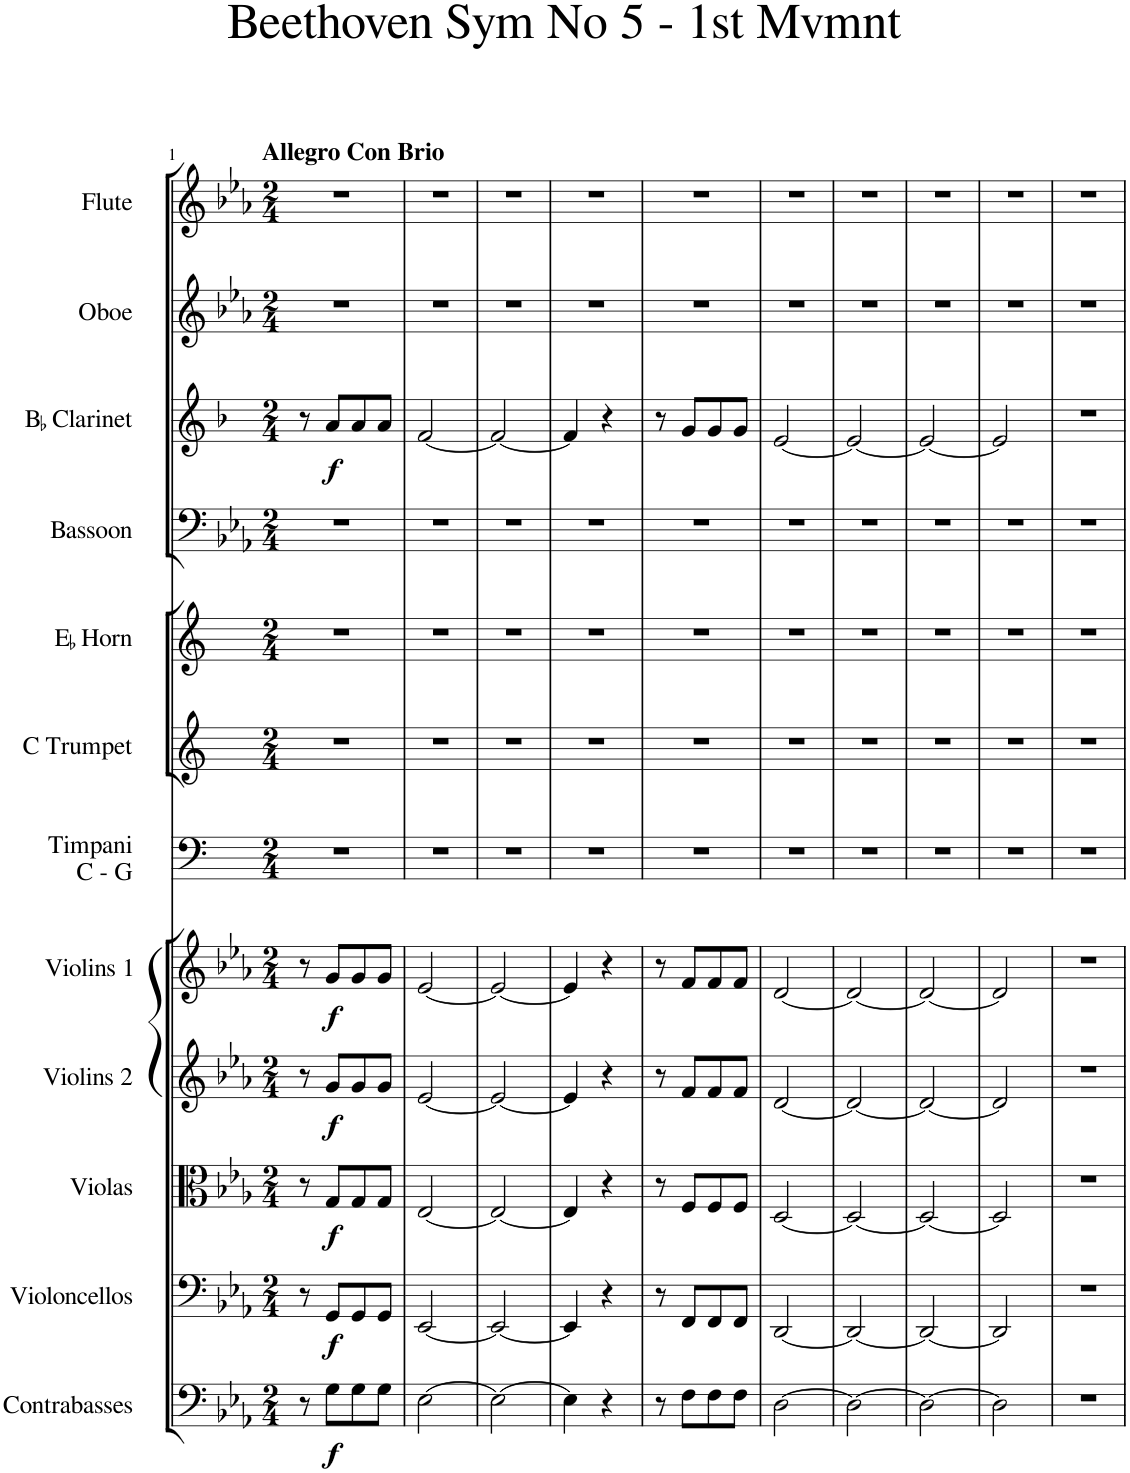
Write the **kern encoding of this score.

**kern	**dynam	**kern	**dynam	**kern	**dynam	**kern	**dynam	**kern	**dynam	**kern	**kern	**kern	**kern	**kern	**dynam	**kern	**kern
*part12	*part12	*part11	*part11	*part10	*part10	*part9	*part9	*part8	*part8	*part7	*part6	*part5	*part4	*part3	*part3	*part2	*part1
*staff12	*staff12	*staff11	*staff11	*staff10	*staff10	*staff9	*staff9	*staff8	*staff8	*staff7	*staff6	*staff5	*staff4	*staff3	*staff3	*staff2	*staff1
*I"Contrabasses	*	*I"Violoncellos	*	*I"Violas	*	*I"Violins 2	*	*I"Violins 1	*	*I"Timpani  C - G	*I"C Trumpet	*I"EaccidentalFlat Horn	*I"Bassoon	*I"BaccidentalFlat Clarinet	*	*I"Oboe	*I"Flute
*I'Cbs.	*	*I'Vlcs.	*	*I'Vlas.	*	*I'Vlns. 2	*	*I'Vlns. 1	*	*I'Timp. C-G	*I'C Tpt.	*I'EaccidentalFlat Hn.	*I'Bsn.	*I'BaccidentalFlat Cl.	*	*I'Ob.	*I'Fl.
*clefF4	*	*clefF4	*	*clefC3	*	*clefG2	*	*clefG2	*	*clefF4	*clefG2	*clefG2	*clefF4	*clefG2	*	*clefG2	*clefG2
*Trd7c12	*	*	*	*	*	*	*	*	*	*	*Trd1c2	*Trd5c9	*	*Trd1c2	*	*	*
*k[b-e-a-]	*	*k[b-e-a-]	*	*k[b-e-a-]	*	*k[b-e-a-]	*	*k[b-e-a-]	*	*k[]	*k[]	*k[]	*k[b-e-a-]	*k[b-]	*	*k[b-e-a-]	*k[b-e-a-]
*M2/4	*	*M2/4	*	*M2/4	*	*M2/4	*	*M2/4	*	*M2/4	*M2/4	*M2/4	*M2/4	*M2/4	*	*M2/4	*M2/4
=1	=1	=1	=1	=1	=1	=1	=1	=1	=1	=1	=1	=1	=1	=1	=1	=1	=1
!	!	!	!	!	!	!	!	!	!	!	!	!	!	!	!	!	!LO:TX:a:B:t=Allegro Con Brio
8r	.	8r	.	8r	.	8r	.	8r	.	2r	2r	2r	2r	8r	.	2r	2r
!	!LO:DY:b	!	!LO:DY:b	!	!LO:DY:b	!	!LO:DY:b	!	!LO:DY:b	!	!	!	!	!	!LO:DY:b	!	!
8G\L	f	8GG/L	f	8G/L	f	8g/L	f	8g/L	f	.	.	.	.	8a/L	f	.	.
8G\	.	8GG/	.	8G/	.	8g/	.	8g/	.	.	.	.	.	8a/	.	.	.
8G\J	.	8GG/J	.	8G/J	.	8g/J	.	8g/J	.	.	.	.	.	8a/J	.	.	.
=2	=2	=2	=2	=2	=2	=2	=2	=2	=2	=2	=2	=2	=2	=2	=2	=2	=2
[2E-\	.	[2EE-/	.	[2E-/	.	[2e-/	.	[2e-/	.	2r	2r	2r	2r	[2f/	.	2r	2r
=3	=3	=3	=3	=3	=3	=3	=3	=3	=3	=3	=3	=3	=3	=3	=3	=3	=3
2E-\_	.	2EE-/_	.	2E-/_	.	2e-/_	.	2e-/_	.	2r	2r	2r	2r	2f/_	.	2r	2r
=4	=4	=4	=4	=4	=4	=4	=4	=4	=4	=4	=4	=4	=4	=4	=4	=4	=4
4E-\]	.	4EE-/]	.	4E-/]	.	4e-/]	.	4e-/]	.	2r	2r	2r	2r	4f/]	.	2r	2r
4r	.	4r	.	4r	.	4r	.	4r	.	.	.	.	.	4r	.	.	.
=5	=5	=5	=5	=5	=5	=5	=5	=5	=5	=5	=5	=5	=5	=5	=5	=5	=5
8r	.	8r	.	8r	.	8r	.	8r	.	2r	2r	2r	2r	8r	.	2r	2r
8F\L	.	8FF/L	.	8F/L	.	8f/L	.	8f/L	.	.	.	.	.	8g/L	.	.	.
8F\	.	8FF/	.	8F/	.	8f/	.	8f/	.	.	.	.	.	8g/	.	.	.
8F\J	.	8FF/J	.	8F/J	.	8f/J	.	8f/J	.	.	.	.	.	8g/J	.	.	.
=6	=6	=6	=6	=6	=6	=6	=6	=6	=6	=6	=6	=6	=6	=6	=6	=6	=6
[2D\	.	[2DD/	.	[2D/	.	[2d/	.	[2d/	.	2r	2r	2r	2r	[2e/	.	2r	2r
=7	=7	=7	=7	=7	=7	=7	=7	=7	=7	=7	=7	=7	=7	=7	=7	=7	=7
2D\_	.	2DD/_	.	2D/_	.	2d/_	.	2d/_	.	2r	2r	2r	2r	2e/_	.	2r	2r
=8	=8	=8	=8	=8	=8	=8	=8	=8	=8	=8	=8	=8	=8	=8	=8	=8	=8
2D\_	.	2DD/_	.	2D/_	.	2d/_	.	2d/_	.	2r	2r	2r	2r	2e/_	.	2r	2r
=9	=9	=9	=9	=9	=9	=9	=9	=9	=9	=9	=9	=9	=9	=9	=9	=9	=9
2D\]	.	2DD/]	.	2D/]	.	2d/]	.	2d/]	.	2r	2r	2r	2r	2e/]	.	2r	2r
=10	=10	=10	=10	=10	=10	=10	=10	=10	=10	=10	=10	=10	=10	=10	=10	=10	=10
2r	.	2r	.	2r	.	2r	.	2r	.	2r	2r	2r	2r	2r	.	2r	2r
=	=	=	=	=	=	=	=	=	=	=	=	=	=	=	=	=	=
*-	*-	*-	*-	*-	*-	*-	*-	*-	*-	*-	*-	*-	*-	*-	*-	*-	*-
